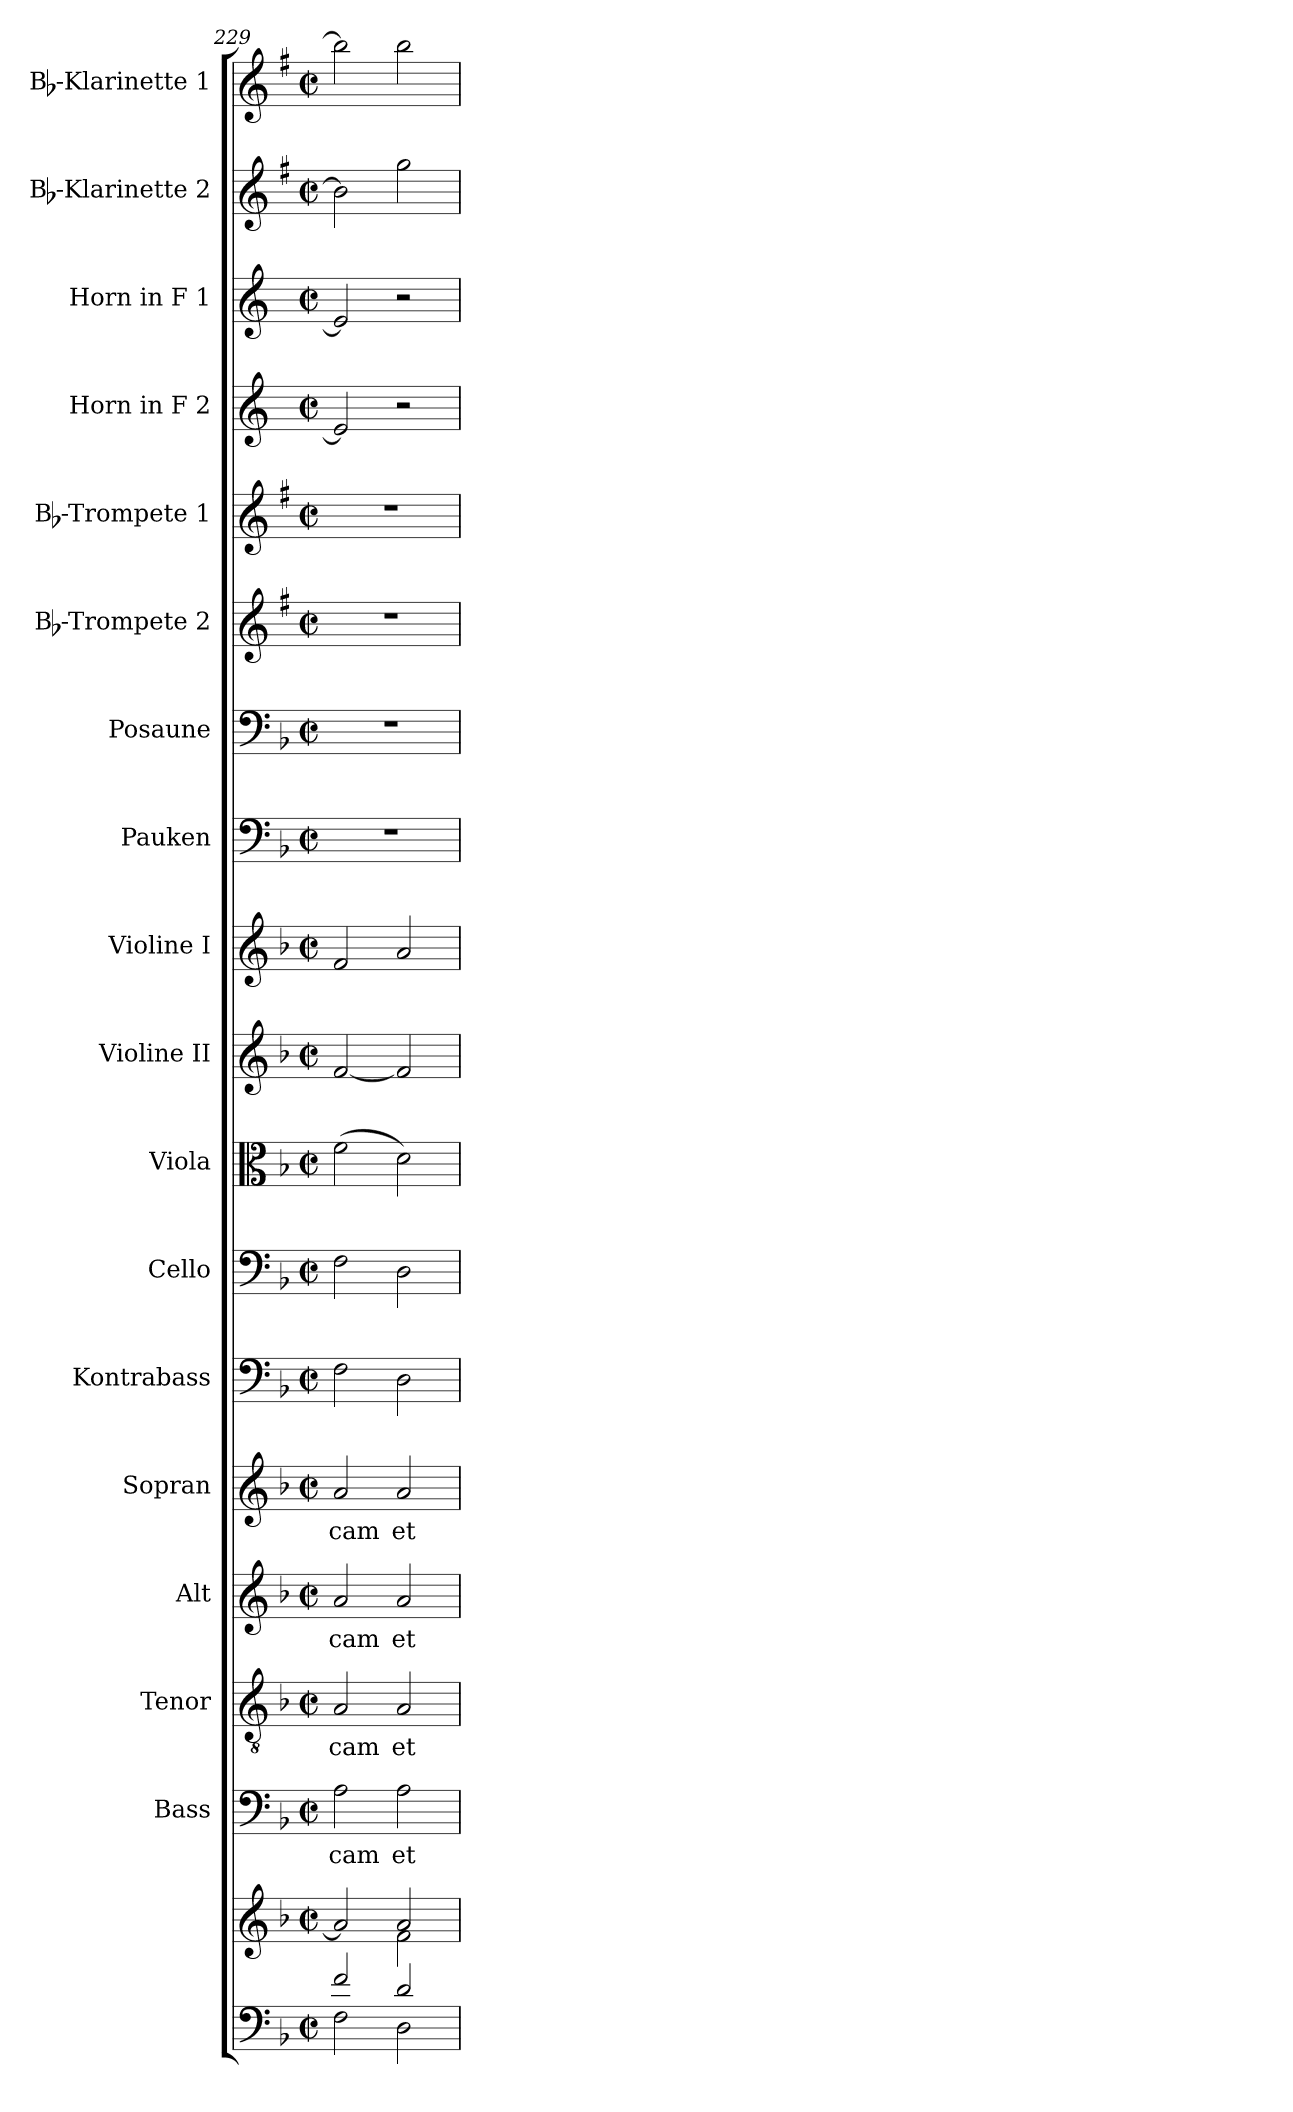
**kern	**kern	**kern	**text	**kern	**text	**kern	**text	**kern	**text	**kern	**kern	**kern	**kern	**kern	**kern	**kern	**kern	**kern	**kern	**kern	**kern	**kern
*part18	*part18	*part17	*part17	*part16	*part16	*part15	*part15	*part14	*part14	*part13	*part12	*part11	*part10	*part9	*part8	*part7	*part6	*part5	*part4	*part3	*part2	*part1
*staff19	*staff18	*staff17	*staff17	*staff16	*staff16	*staff15	*staff15	*staff14	*staff14	*staff13	*staff12	*staff11	*staff10	*staff9	*staff8	*staff7	*staff6	*staff5	*staff4	*staff3	*staff2	*staff1
*	*	*I"Bass	*	*I"Tenor	*	*I"Alt	*	*I"Sopran	*	*I"Kontrabass	*I"Cello	*I"Viola	*I"Violine II	*I"Violine I	*I"Pauken	*I"Posaune	*I"Bb-Trompete 2	*I"Bb-Trompete 1	*I"Horn in F 2	*I"Horn in F 1	*I"Bb-Klarinette 2	*I"Bb-Klarinette 1
*	*	*I'B.	*	*I'T.	*	*I'A.	*	*I'S.	*	*I'Kb.	*	*I'Vla.	*I'Vl. II	*I'Vl. I	*I'Pk.	*I'Pos.	*I'Bb Trp. 2	*I'Bb Trp. 1	*	*	*I'Bb Kl. 2	*I'Bb Kl. 1
*clefF4	*clefG2	*clefF4	*	*clefGv2	*	*clefG2	*	*clefG2	*	*clefF4	*clefF4	*clefC3	*clefG2	*clefG2	*clefF4	*clefF4	*clefG2	*clefG2	*clefG2	*clefG2	*clefG2	*clefG2
*	*	*	*	*	*	*	*	*	*	*ITrd7c12	*	*	*	*	*	*	*ITrd1c2	*ITrd1c2	*ITrd4c7	*ITrd4c7	*ITrd1c2	*ITrd1c2
*k[b-]	*k[b-]	*k[b-]	*	*k[b-]	*	*k[b-]	*	*k[b-]	*	*k[b-]	*k[b-]	*k[b-]	*k[b-]	*k[b-]	*k[b-]	*k[b-]	*k[b-]	*k[b-]	*k[b-]	*k[b-]	*k[b-]	*k[b-]
*F:	*F:	*F:	*	*F:	*	*F:	*	*F:	*	*F:	*F:	*F:	*F:	*F:	*F:	*F:	*F:	*F:	*F:	*F:	*F:	*F:
*M2/2	*M2/2	*M2/2	*	*M2/2	*	*M2/2	*	*M2/2	*	*M2/2	*M2/2	*M2/2	*M2/2	*M2/2	*M2/2	*M2/2	*M2/2	*M2/2	*M2/2	*M2/2	*M2/2	*M2/2
*met(c|)	*met(c|)	*met(c|)	*	*met(c|)	*	*met(c|)	*	*met(c|)	*	*met(c|)	*met(c|)	*met(c|)	*met(c|)	*met(c|)	*met(c|)	*met(c|)	*met(c|)	*met(c|)	*met(c|)	*met(c|)	*met(c|)	*met(c|)
=229	=229	=229	=229	=229	=229	=229	=229	=229	=229	=229	=229	=229	=229	=229	=229	=229	=229	=229	=229	=229	=229	=229
*^	*^	*	*	*	*	*	*	*	*	*	*	*	*	*	*	*	*	*	*	*	*	*
!	!	!	!	!	!LO:LY:b	!	!LO:LY:b	!	!LO:LY:b	!	!LO:LY:b	!	!	!	!	!	!	!	!	!	!	!	!	!
2f/	2F\	2a/]	2ryy	2A\	-cam	2A/	-cam	2a/	-cam	2a/	-cam	2FF\	2F\	(>2f\	[2f/	2f/	1r	1r	1r	1r	2A/]	2A/]	2a\]	2aa\]
!	!	!	!	!	!LO:LY:b	!	!LO:LY:b	!	!LO:LY:b	!	!LO:LY:b	!	!	!	!	!	!	!	!	!	!	!	!	!
2d/	2D\	2a/	2f\	2A\	et	2A/	et	2a/	et	2a/	et	2DD\	2D\	2d\)	2f/]	2a/	.	.	.	.	2r	2r	2ff\	2aa\
*v	*v	*	*	*	*	*	*	*	*	*	*	*	*	*	*	*	*	*	*	*	*	*	*	*
*	*v	*v	*	*	*	*	*	*	*	*	*	*	*	*	*	*	*	*	*	*	*	*	*
=	=	=	=	=	=	=	=	=	=	=	=	=	=	=	=	=	=	=	=	=	=	=
*-	*-	*-	*-	*-	*-	*-	*-	*-	*-	*-	*-	*-	*-	*-	*-	*-	*-	*-	*-	*-	*-	*-
